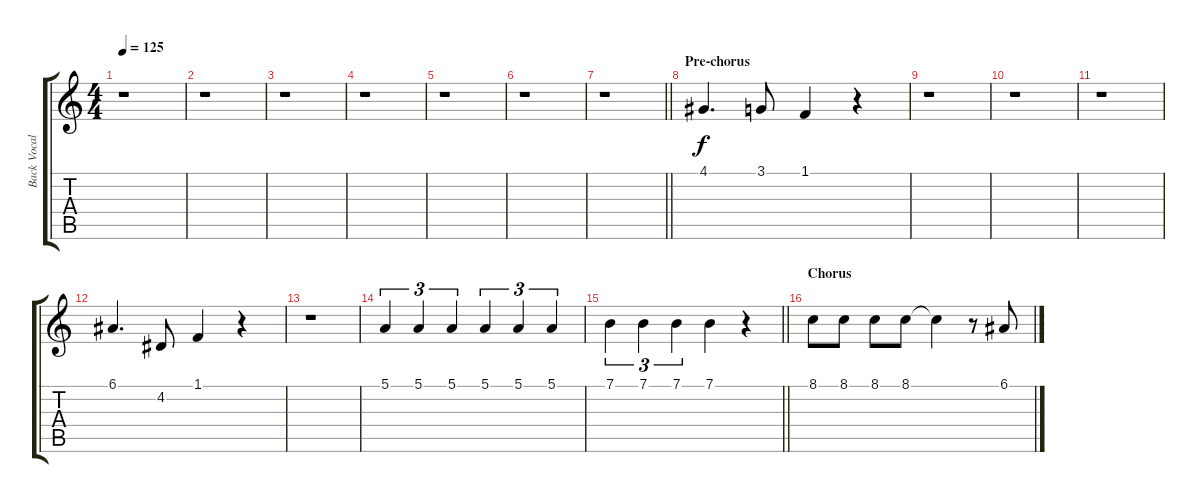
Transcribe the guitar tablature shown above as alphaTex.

\track ("Back Vocals" "Back Vocal") {instrument baritonesax}
\staff {score tabs}
\tuning (E4 B3 G3 D3 A2 E2) {hide}
\ts (4 4)
\tempo 125
\clef g2
\ks c
r.1{dy f} |
r.1 |
r.1 |
r.1 |
r.1 |
r.1 |
\barLineRight lightlight
r.1 |
\section ("" "Pre-chorus")
4.1.4{d} 3.1.8 1.1.4 r.4 |
r.1 |
r.1 |
r.1 |
6.1.4{d} 4.2.8 1.1.4 r.4 |
r.1 |
5.1.4{tu (3 2)} 5.1.4{tu (3 2)} 5.1.4{tu (3 2)} 5.1.4{tu (3 2)} 5.1.4{tu (3 2)} 5.1.4{tu (3 2)} |
\barLineRight lightlight
7.1.4{tu (3 2)} 7.1.4{tu (3 2)} 7.1.4{tu (3 2)} 7.1.4 r.4 |
\section ("" "Chorus")
8.1.8 8.1.8 8.1.8 8.1.8 8.1{t}.4 r.8 6.1.8
